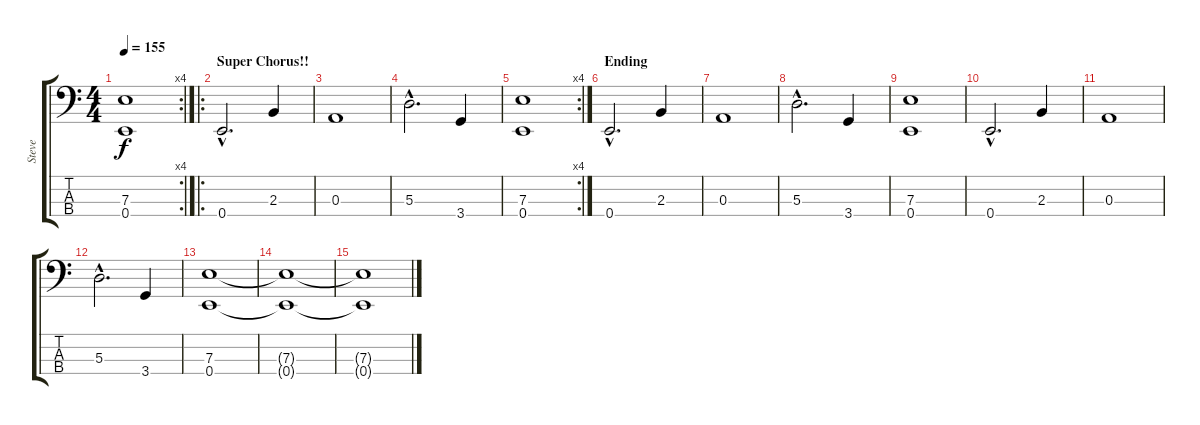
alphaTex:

\track ("Steve" "Steve") {instrument electricbassfinger}
\staff {score tabs}
\tuning (G2 D2 A1 E1) {hide}
\rc 4
\ts (4 4)
\tempo 155
\clef f4
\ks c
(7.3 0.4).1{dy f} |
\ro
\section ("" "Super Chorus!!")
0.4{hac}.2{d} 2.3.4 |
0.3.1 |
5.3{hac}.2{d} 3.4.4 |
\rc 4
(7.3 0.4).1 |
\section ("" "Ending")
0.4{hac}.2{d} 2.3.4 |
0.3.1 |
5.3{hac}.2{d} 3.4.4 |
(7.3 0.4).1 |
0.4{hac}.2{d} 2.3.4 |
0.3.1 |
5.3{hac}.2{d} 3.4.4 |
(7.3 0.4).1 |
(7.3{t} 0.4{t}).1 |
(7.3{t} 0.4{t}).1
